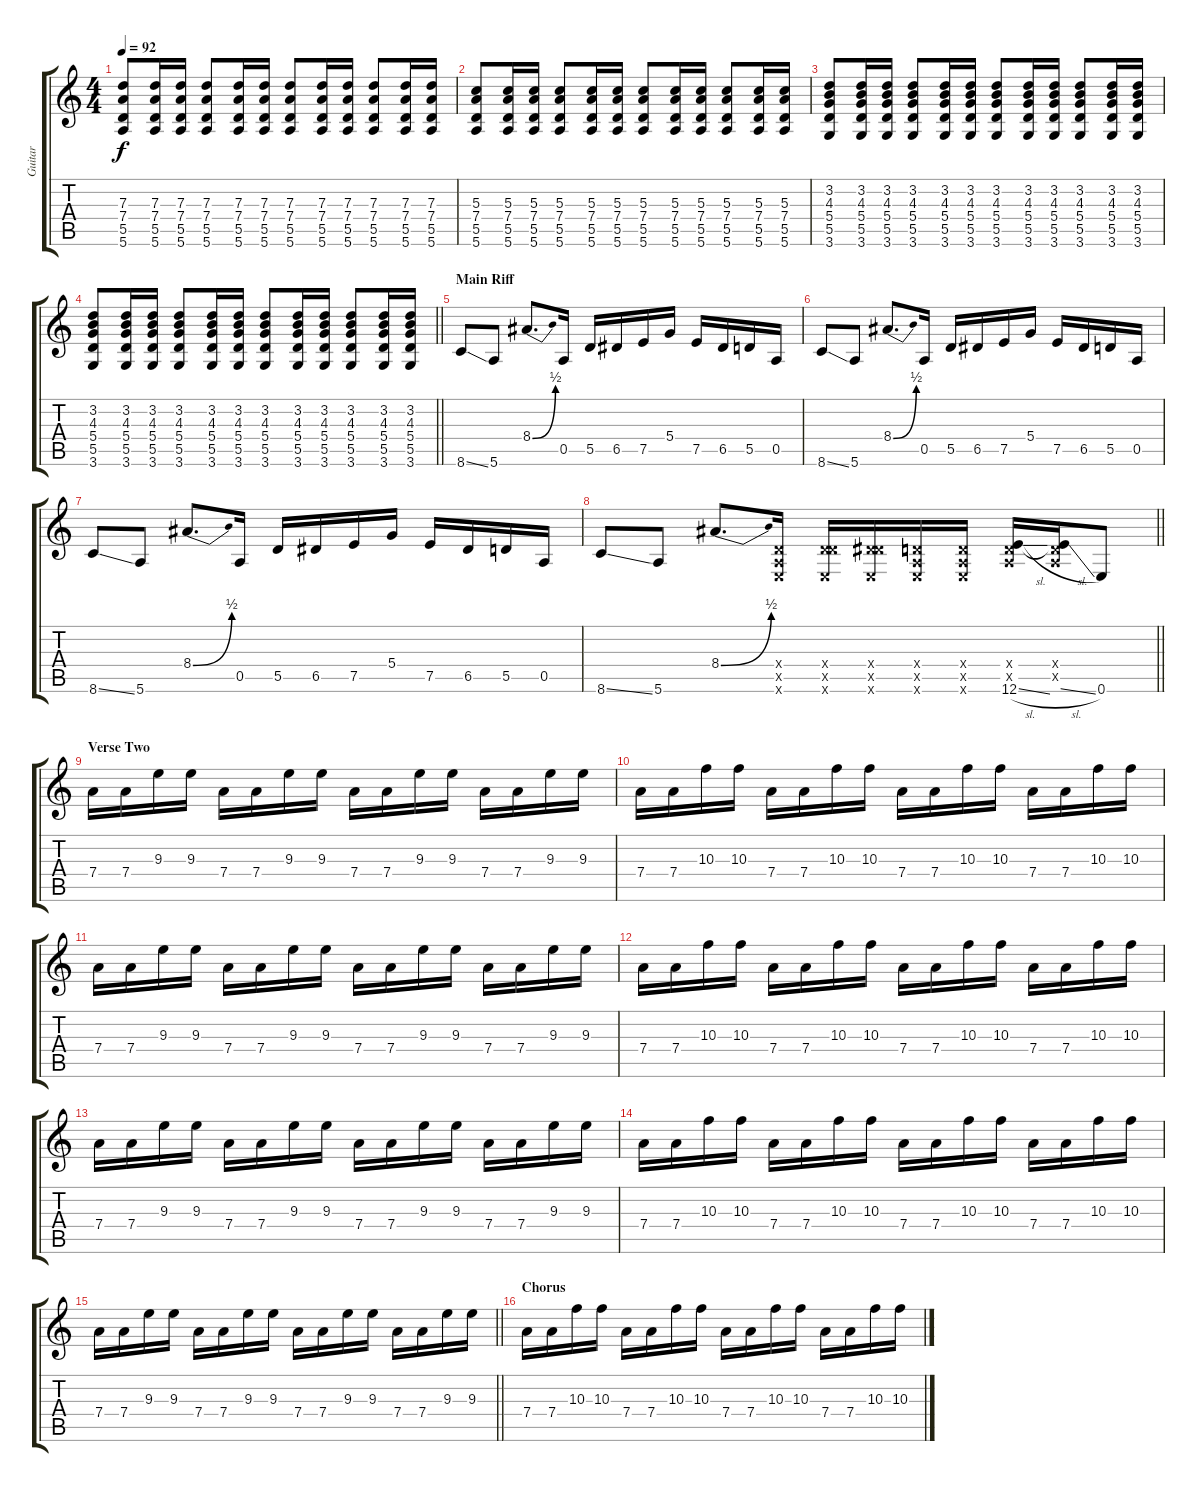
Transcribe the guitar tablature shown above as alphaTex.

\track ("Guitar" "Guitar") {instrument overdrivenguitar}
\staff {score tabs}
\tuning (E4 B3 G3 D3 A2 E2) {hide}
\ts (4 4)
\tempo 92
\clef g2
\ks c
(7.3 7.4 5.5 5.6).8{dy f} (7.3 7.4 5.5 5.6).16 (7.3 7.4 5.5 5.6).16 (7.3 7.4 5.5 5.6).8 (7.3 7.4 5.5 5.6).16 (7.3 7.4 5.5 5.6).16 (7.3 7.4 5.5 5.6).8 (7.3 7.4 5.5 5.6).16 (7.3 7.4 5.5 5.6).16 (7.3 7.4 5.5 5.6).8 (7.3 7.4 5.5 5.6).16 (7.3 7.4 5.5 5.6).16 |
(5.3 7.4 5.5 5.6).8 (5.3 7.4 5.5 5.6).16 (5.3 7.4 5.5 5.6).16 (5.3 7.4 5.5 5.6).8 (5.3 7.4 5.5 5.6).16 (5.3 7.4 5.5 5.6).16 (5.3 7.4 5.5 5.6).8 (5.3 7.4 5.5 5.6).16 (5.3 7.4 5.5 5.6).16 (5.3 7.4 5.5 5.6).8 (5.3 7.4 5.5 5.6).16 (5.3 7.4 5.5 5.6).16 |
(3.2 4.3 5.4 5.5 3.6).8 (3.2 4.3 5.4 5.5 3.6).16 (3.2 4.3 5.4 5.5 3.6).16 (3.2 4.3 5.4 5.5 3.6).8 (3.2 4.3 5.4 5.5 3.6).16 (3.2 4.3 5.4 5.5 3.6).16 (3.2 4.3 5.4 5.5 3.6).8 (3.2 4.3 5.4 5.5 3.6).16 (3.2 4.3 5.4 5.5 3.6).16 (3.2 4.3 5.4 5.5 3.6).8 (3.2 4.3 5.4 5.5 3.6).16 (3.2 4.3 5.4 5.5 3.6).16 |
\barLineRight lightlight
(3.2 4.3 5.4 5.5 3.6).8 (3.2 4.3 5.4 5.5 3.6).16 (3.2 4.3 5.4 5.5 3.6).16 (3.2 4.3 5.4 5.5 3.6).8 (3.2 4.3 5.4 5.5 3.6).16 (3.2 4.3 5.4 5.5 3.6).16 (3.2 4.3 5.4 5.5 3.6).8 (3.2 4.3 5.4 5.5 3.6).16 (3.2 4.3 5.4 5.5 3.6).16 (3.2 4.3 5.4 5.5 3.6).8 (3.2 4.3 5.4 5.5 3.6).16 (3.2 4.3 5.4 5.5 3.6).16 |
\section ("" "Main Riff")
8.6{ss}.8{volume 10} 5.6.8 8.4{be (bend 0 0 60 2)}.8{d} 0.5.16 5.5.16 6.5.16 7.5.16 5.4.16 7.5.16 6.5.16 5.5.16 0.5.16 |
8.6{ss}.8 5.6.8 8.4{be (bend 0 0 60 2)}.8{d} 0.5.16 5.5.16 6.5.16 7.5.16 5.4.16 7.5.16 6.5.16 5.5.16 0.5.16 |
8.6{ss}.8 5.6.8 8.4{be (bend 0 0 60 2)}.8{d} 0.5.16 5.5.16 6.5.16 7.5.16 5.4.16 7.5.16 6.5.16 5.5.16 0.5.16 |
\barLineRight lightlight
8.6{ss}.8 5.6.8 8.4{be (bend 0 0 60 2)}.8{d} (0.4{x} 0.5{x} 0.6{x}).16 (0.4{x} 5.5{x} 0.6{x}).16 (0.4{x} 6.5{x} 0.6{x}).16 (0.4{x} 0.5{x} 0.6{x}).16 (0.4{x} 0.5{x} 0.6{x}).16 (0.4{x} 0.5{x} 12.6{sl}).16 (0.4{x} 0.5{x} 12.6{sl t}).16 0.6.8 |
\section ("" "Verse Two")
7.4.16{volume 8} 7.4.16 9.3.16 9.3.16 7.4.16 7.4.16 9.3.16 9.3.16 7.4.16 7.4.16 9.3.16 9.3.16 7.4.16 7.4.16 9.3.16 9.3.16 |
7.4.16 7.4.16 10.3.16 10.3.16 7.4.16 7.4.16 10.3.16 10.3.16 7.4.16 7.4.16 10.3.16 10.3.16 7.4.16 7.4.16 10.3.16 10.3.16 |
7.4.16 7.4.16 9.3.16 9.3.16 7.4.16 7.4.16 9.3.16 9.3.16 7.4.16 7.4.16 9.3.16 9.3.16 7.4.16 7.4.16 9.3.16 9.3.16 |
7.4.16 7.4.16 10.3.16 10.3.16 7.4.16 7.4.16 10.3.16 10.3.16 7.4.16 7.4.16 10.3.16 10.3.16 7.4.16 7.4.16 10.3.16 10.3.16 |
7.4.16 7.4.16 9.3.16 9.3.16 7.4.16 7.4.16 9.3.16 9.3.16 7.4.16 7.4.16 9.3.16 9.3.16 7.4.16 7.4.16 9.3.16 9.3.16 |
7.4.16 7.4.16 10.3.16 10.3.16 7.4.16 7.4.16 10.3.16 10.3.16 7.4.16 7.4.16 10.3.16 10.3.16 7.4.16 7.4.16 10.3.16 10.3.16 |
\barLineRight lightlight
7.4.16 7.4.16 9.3.16 9.3.16 7.4.16 7.4.16 9.3.16 9.3.16 7.4.16 7.4.16 9.3.16 9.3.16 7.4.16 7.4.16 9.3.16 9.3.16 |
\section ("" "Chorus")
7.4.16 7.4.16 10.3.16 10.3.16 7.4.16 7.4.16 10.3.16 10.3.16 7.4.16 7.4.16 10.3.16 10.3.16 7.4.16 7.4.16 10.3.16 10.3.16
